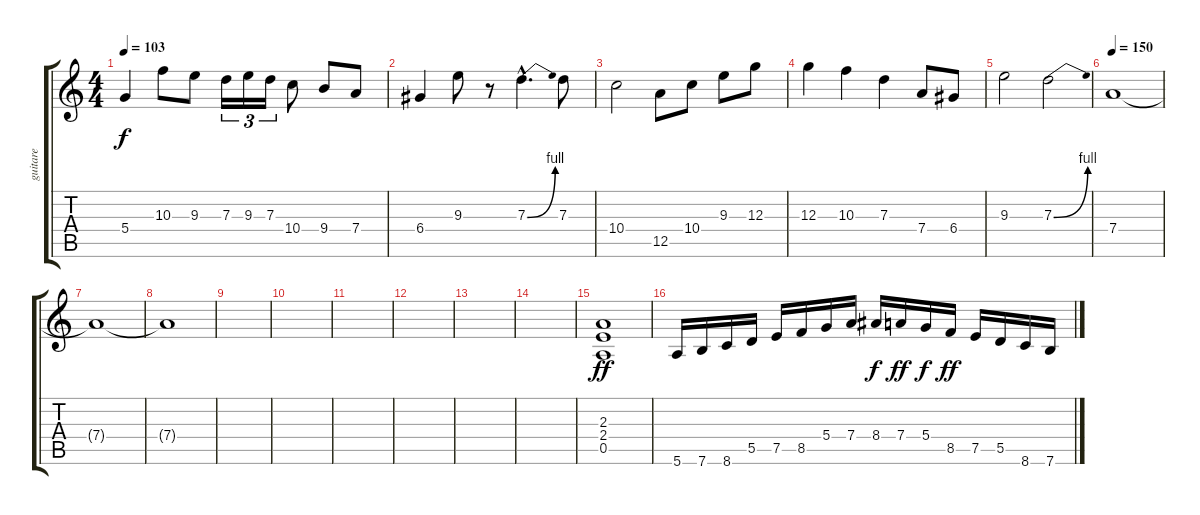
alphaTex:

\track ("guitare" "guitare") {instrument distortionguitar}
\staff {score tabs}
\tuning (E4 B3 G3 D3 A2 E2) {hide}
\ts (4 4)
\tempo 103
\clef g2
\ks c
5.4.4{dy f} 10.3.8 9.3.8 7.3.16{tu (3 2)} 9.3.16{tu (3 2)} 7.3.16{tu (3 2)} 10.4.8 9.4.8 7.4.8 |
6.4.4 9.3.8 r.8 7.3{be (bend 0 0 60 4) hac}.4{d} 7.3.8 |
10.4.2 12.5.8 10.4.8 9.3.8 12.3.8 |
12.3.4 10.3.4 7.3.4 7.4.8 6.4.8 |
9.3.2 7.3{be (bend 0 0 60 4)}.2 |
\tempo 150
7.4.1 |
7.4{t}.1 |
7.4{t}.1 |
|
|
|
|
|
|
(2.3 2.4 0.5).1{dy ff} |
5.6.16 7.6.16 8.6.16 5.5.16 7.5.16 8.5.16 5.4.16 7.4.16 8.4.16{dy f} 7.4.16{dy ff} 5.4.16{dy f} 8.5.16{dy ff} 7.5.16 5.5.16 8.6.16 7.6.16
